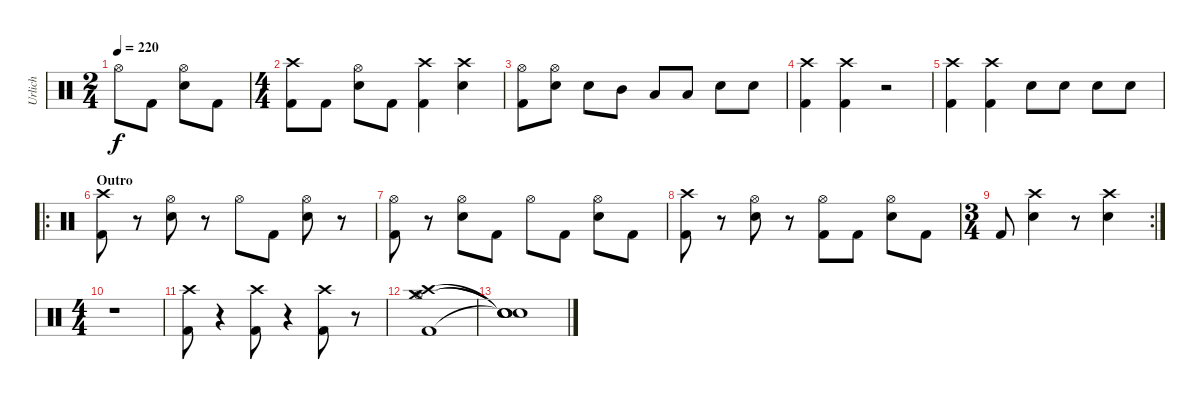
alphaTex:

\track ("Urlich" "Urlich") {instrument percussion}
\staff {score}
\articulation defaults
\ts (2 4)
\tempo 220
\clef neutral
\ks c "Hi-Hat (open)".8{dy f} "Kick (hit) 2".8
("Hi-Hat (open)" "Snare (hit) 2").8 "Kick (hit) 2".8 |
\ts (4 4)
("Crash high (hit)" "Kick (hit) 2").8 "Kick (hit) 2".8 ("Hi-Hat (open)" "Snare (hit) 2").8 "Kick (hit) 2".8 ("Crash high (hit)" "Kick (hit) 2").4 ("Crash high (hit)" "Snare (hit) 2").4 |
("Hi-Hat (open)" "Kick (hit) 2").8 ("Hi-Hat (open)" "Snare (hit) 2").8 "Snare (hit) 2".8 "Mid Tom (hit)".8 "Low Tom (hit)".8 "Low Tom (hit)".8 "Snare (hit) 2".8 "Snare (hit) 2".8 |
("Crash high (hit)" "Kick (hit) 2").4 ("Crash high (hit)" "Kick (hit) 2").4 r.2 |
("Crash high (hit)" "Kick (hit) 2").4 ("Crash high (hit)" "Kick (hit) 2").4 "Snare (hit) 2".8 "Snare (hit) 2".8 "Snare (hit) 2".8 "Snare (hit) 2".8 |
\ro
\section ("" "Outro")
("Crash high (hit)" "Kick (hit) 2").8 r.8 ("Hi-Hat (open)" "Snare (hit) 2").8 r.8 "Hi-Hat (open)".8 "Kick (hit) 2".8 ("Hi-Hat (open)" "Snare (hit) 2").8 r.8 |
("Hi-Hat (open)" "Kick (hit) 2").8 r.8 ("Hi-Hat (open)" "Snare (hit) 2").8 "Kick (hit) 2".8 "Hi-Hat (open)".8 "Kick (hit) 2".8 ("Hi-Hat (open)" "Snare (hit) 2").8 "Kick (hit) 2".8 |
("Crash high (hit)" "Kick (hit) 2").8 r.8 ("Hi-Hat (open)" "Snare (hit) 2").8 r.8 ("Hi-Hat (open)" "Kick (hit) 2").8 "Kick (hit) 2".8 ("Hi-Hat (open)" "Snare (hit) 2").8 "Kick (hit) 2".8 |
\rc 2
\ts (3 4)
"Kick (hit) 2".8 ("Crash high (hit)" "Snare (hit) 2").4 r.8 ("Crash high (hit)" "Snare (hit) 2").4 |
\ts (4 4)
r.1 |
("Crash high (hit)" "Kick (hit) 2").8 r.4 ("Crash high (hit)" "Kick (hit) 2").8 r.4 ("Crash high (hit)" "Kick (hit) 2").8 r.8 |
("Crash high (hit)" "Crash medium (hit)" "Hi-Hat (open)" "Kick (hit) 2").1 |
("Snare (hit)"{t} "Snare (hit)"{t} "Snare (hit)"{t} "Snare (hit)"{t}).1
